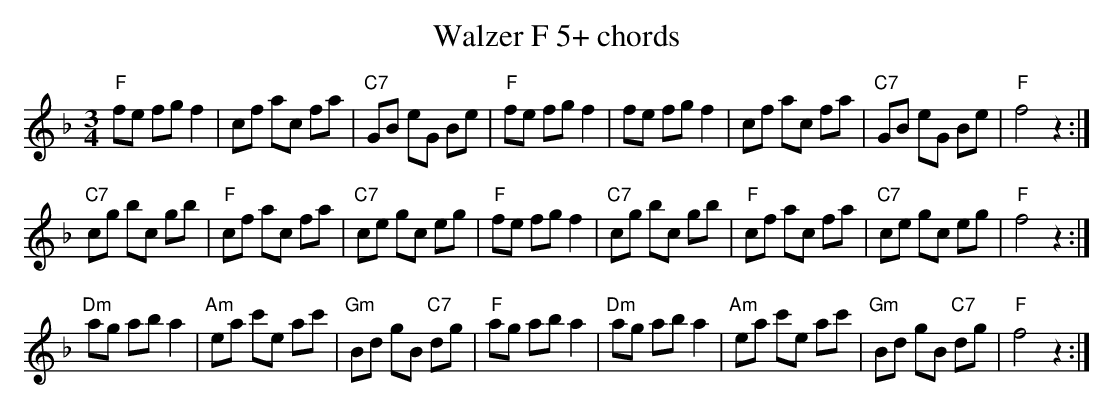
X:1
T:Walzer F 5+ chords
M:3/4
L:1/8
K:Fmaj%%MIDI gchordon
"F"fe fg f2 | cf ac fa | "C7"GB eG Be | "F"fe fg f2 | fe fg f2 | cf ac fa | "C7"GB eG Be | "F"f4 z2 :|
"C7"cg bc gb | "F"cf ac fa | "C7"ce gc eg | "F"fe fg f2 | "C7"cg bc gb | "F"cf ac fa | "C7"ce gc eg | "F"f4 z2 :|
"Dm"ag ab a2 | "Am"ea c'e ac' | "Gm"Bd gB "C7"dg | "F"ag ab a2 | "Dm"ag ab a2 | "Am"ea c'e ac' | "Gm"Bd gB "C7"dg | "F"f4 z2 :|
